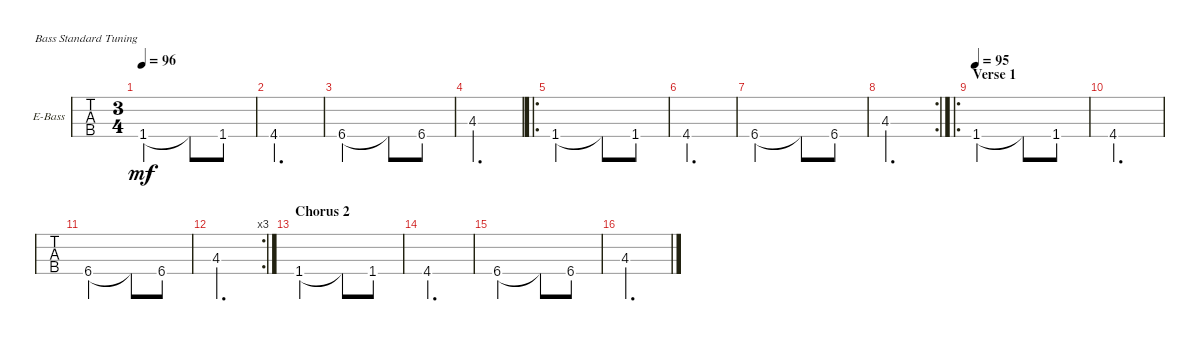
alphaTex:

\bracketExtendMode groupsimilarinstruments
\firstSystemTrackNameOrientation horizontal
\otherSystemsTrackNameOrientation horizontal
\track ("Electric Bass" "E-Bass") {instrument electricbassfinger}
\staff {tabs}
\tuning (G2 D2 A1 E1)
\ts (3 4)
\tempo 96
\clef f4
\scale
0.487395
\ks c
1.4.2{dy mf instrument electricbassfinger} 1.4{t}.8 1.4.8 |
\scale
0.256303 4.4.2{d} |
\scale
0.256303 6.4.2 6.4{t}.8 6.4.8 |
4.3.2{d} |
\ro
1.4.2 1.4{t}.8 1.4.8 |
4.4.2{d} |
6.4.2 6.4{t}.8 6.4.8 |
\rc 2
4.3.2{d} |
\ro
\section ("" "Verse 1")
\tempo 95
1.4.2 1.4{t}.8 1.4.8 |
4.4.2{d} |
6.4.2 6.4{t}.8 6.4.8 |
\rc 3
4.3.2{d} |
\section ("" "Chorus 2")
1.4.2 1.4{t}.8 1.4.8 |
4.4.2{d} |
6.4.2 6.4{t}.8 6.4.8 |
4.3.2{d}
